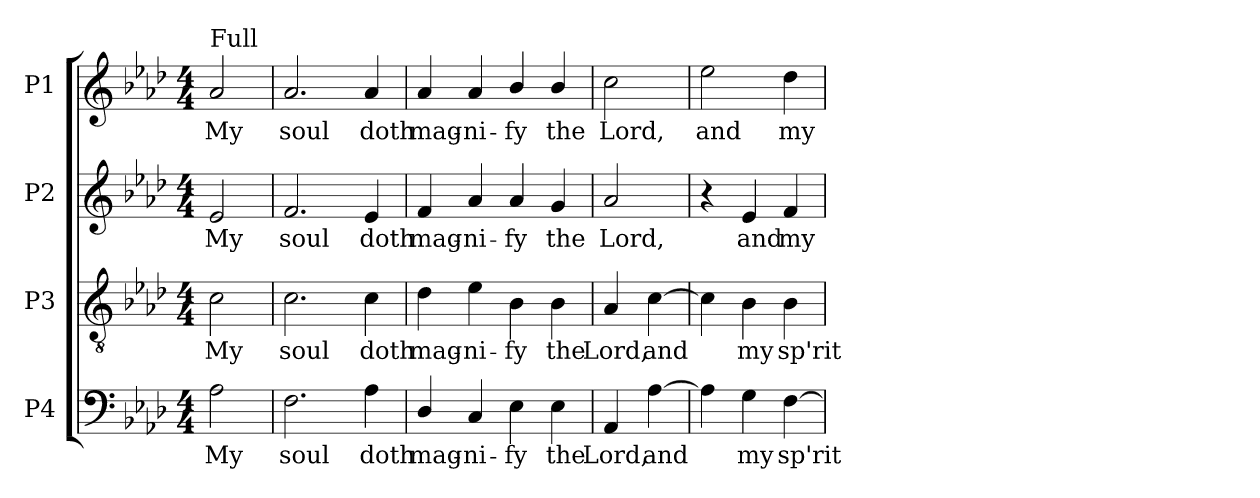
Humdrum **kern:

**kern	**text	**kern	**text	**kern	**text	**kern	**text
*part4	*part4	*part3	*part3	*part2	*part2	*part1	*part1
*staff4	*staff4	*staff3	*staff3	*staff2	*staff2	*staff1	*staff1
*I"P4	*	*I"P3	*	*I"P2	*	*I"P1	*
!!LO:PB:g=z
*clefF4	*	*clefGv2	*	*clefG2	*	*clefG2	*
*	*	*ITrd7c12	*	*	*	*	*
*k[b-e-a-d-]	*	*k[b-e-a-d-]	*	*k[b-e-a-d-]	*	*k[b-e-a-d-]	*
*A-:	*	*A-:	*	*A-:	*	*A-:	*
*M4/4	*	*M4/4	*	*M4/4	*	*M4/4	*
=	=	=	=	=	=	=	=
!	!LO:LY:b:color=#000000	!	!	!	!	!	!
!	!	!	!LO:LY:b:color=#000000	!	!	!	!
!	!	!	!	!	!LO:LY:b:color=#000000	!	!
!	!	!	!	!	!	!LO:TX:a:t=Full	!
!	!	!	!	!	!	!	!LO:LY:b:color=#000000
2A-i\	My	2Ci\	My	2e-i/	My	2a-i/	My
=1	=1	=1	=1	=1	=1	=1	=1
!	!LO:LY:b:color=#000000	!	!	!	!	!	!
!	!	!	!LO:LY:b:color=#000000	!	!	!	!
!	!	!	!	!	!LO:LY:b:color=#000000	!	!
!	!	!	!	!	!	!	!LO:LY:b:color=#000000
2.Fi\	soul	2.Ci\	soul	2.fi/	soul	2.a-i/	soul
!	!LO:LY:b:color=#000000	!	!	!	!	!	!
!	!	!	!LO:LY:b:color=#000000	!	!	!	!
!	!	!	!	!	!LO:LY:b:color=#000000	!	!
!	!	!	!	!	!	!	!LO:LY:b:color=#000000
4A-i\	doth	4Ci\	doth	4e-i/	doth	4a-i/	doth
=2	=2	=2	=2	=2	=2	=2	=2
!	!LO:LY:b:color=#000000	!	!	!	!	!	!
!	!	!	!LO:LY:b:color=#000000	!	!	!	!
!	!	!	!	!	!LO:LY:b:color=#000000	!	!
!	!	!	!	!	!	!	!LO:LY:b:color=#000000
4D-i/	mag-	4D-i\	mag-	4fi/	mag-	4a-i/	mag-
!	!LO:LY:b:color=#000000	!	!	!	!	!	!
!	!	!	!LO:LY:b:color=#000000	!	!	!	!
!	!	!	!	!	!LO:LY:b:color=#000000	!	!
!	!	!	!	!	!	!	!LO:LY:b:color=#000000
4Ci/	-ni-	4E-i\	-ni-	4a-i/	-ni-	4a-i/	-ni-
!	!LO:LY:b:color=#000000	!	!	!	!	!	!
!	!	!	!LO:LY:b:color=#000000	!	!	!	!
!	!	!	!	!	!LO:LY:b:color=#000000	!	!
!	!	!	!	!	!	!	!LO:LY:b:color=#000000
4E-i\	-fy	4BB-i\	-fy	4a-i/	-fy	4b-i/	-fy
!	!LO:LY:b:color=#000000	!	!	!	!	!	!
!	!	!	!LO:LY:b:color=#000000	!	!	!	!
!	!	!	!	!	!LO:LY:b:color=#000000	!	!
!	!	!	!	!	!	!	!LO:LY:b:color=#000000
4E-i\	the	4BB-i\	the	4gi/	the	4b-i/	the
=3	=3	=3	=3	=3	=3	=3	=3
!	!LO:LY:b:color=#000000	!	!	!	!	!	!
!	!	!	!LO:LY:b:color=#000000	!	!	!	!
!	!	!	!	!	!LO:LY:b:color=#000000	!	!
!	!	!	!	!	!	!	!LO:LY:b:color=#000000
4AA-i/	Lord,	4AA-i/	Lord,	2a-i/	Lord,	2cci\	Lord,
!	!LO:LY:b:color=#000000	!	!	!	!	!	!
!	!	!	!LO:LY:b:color=#000000	!	!	!	!
[4A-i\	and	[4Ci\	and	.	.	.	.
=4	=4	=4	=4	=4	=4	=4	=4
!	!	!	!	!	!	!	!LO:LY:b:color=#000000
4A-i\]	.	4Ci\]	.	4r	.	2ee-i\	and
!	!LO:LY:b:color=#000000	!	!	!	!	!	!
!	!	!	!LO:LY:b:color=#000000	!	!	!	!
!	!	!	!	!	!LO:LY:b:color=#000000	!	!
4Gi\	my	4BB-i\	my	4e-i/	and	.	.
!	!LO:LY:b:color=#000000	!	!	!	!	!	!
!	!	!	!LO:LY:b:color=#000000	!	!	!	!
!	!	!	!	!	!LO:LY:b:color=#000000	!	!
!	!	!	!	!	!	!	!LO:LY:b:color=#000000
[4Fi\	sp'rit	4BB-i\	sp'rit	4fi/	my	4dd-i\	my
=	=	=	=	=	=	=	=
*-	*-	*-	*-	*-	*-	*-	*-
